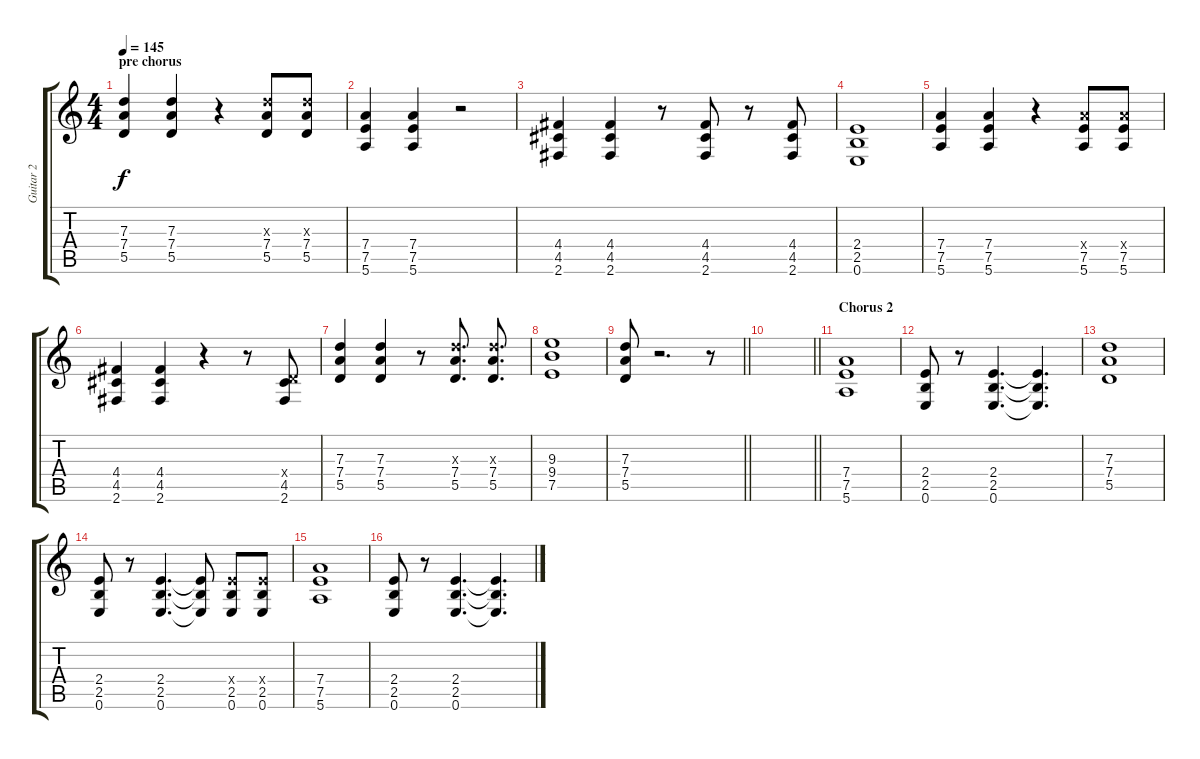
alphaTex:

\track ("Guitar 2" "Guitar 2") {instrument distortionguitar}
\staff {score tabs}
\tuning (E4 B3 G3 D3 A2 E2) {hide}
\ts (4 4)
\section ("" "pre chorus")
\tempo 145
\clef g2
\ks c
(7.3 7.4 5.5).4{dy f} (7.3 7.4 5.5).4 r.4 (7.3{x} 7.4 5.5).8 (7.3{x} 7.4 5.5).8 |
(7.4 7.5 5.6).4 (7.4 7.5 5.6).4 r.2 |
(4.4 4.5 2.6).4 (4.4 4.5 2.6).4 r.8 (4.4 4.5 2.6).8 r.8 (4.4 4.5 2.6).8 |
(2.4 2.5 0.6).1 |
(7.4 7.5 5.6).4 (7.4 7.5 5.6).4 r.4 (7.4{x} 7.5 5.6).8 (7.4{x} 7.5 5.6).8 |
(4.4 4.5 2.6).4 (4.4 4.5 2.6).4 r.4 r.8 (0.4{x} 4.5 2.6).8 |
(7.3 7.4 5.5).4 (7.3 7.4 5.5).4 r.8 (7.3{x} 7.4 5.5).8{d} (7.3{x} 7.4 5.5).8{d} |
(9.3 9.4 7.5).1 |
\barLineRight lightlight
(7.3 7.4 5.5).8 r.2{d} r.8 |
\barLineRight lightlight
|
\section ("" "Chorus 2")
(7.4 7.5 5.6).1 |
(2.4 2.5 0.6).8 r.8 (2.4 2.5 0.6).4{d} (2.4{t} 2.5{t} 0.6{t}).4{d} |
(7.3 7.4 5.5).1 |
(2.4 2.5 0.6).8 r.8 (2.4 2.5 0.6).4{d} (2.4{t} 2.5{t} 0.6{t}).8 (2.4{x} 2.5 0.6).8 (2.4{x} 2.5 0.6).8 |
(7.4 7.5 5.6).1 |
(2.4 2.5 0.6).8 r.8 (2.4 2.5 0.6).4{d} (2.4{t} 2.5{t} 0.6{t}).4{d}
